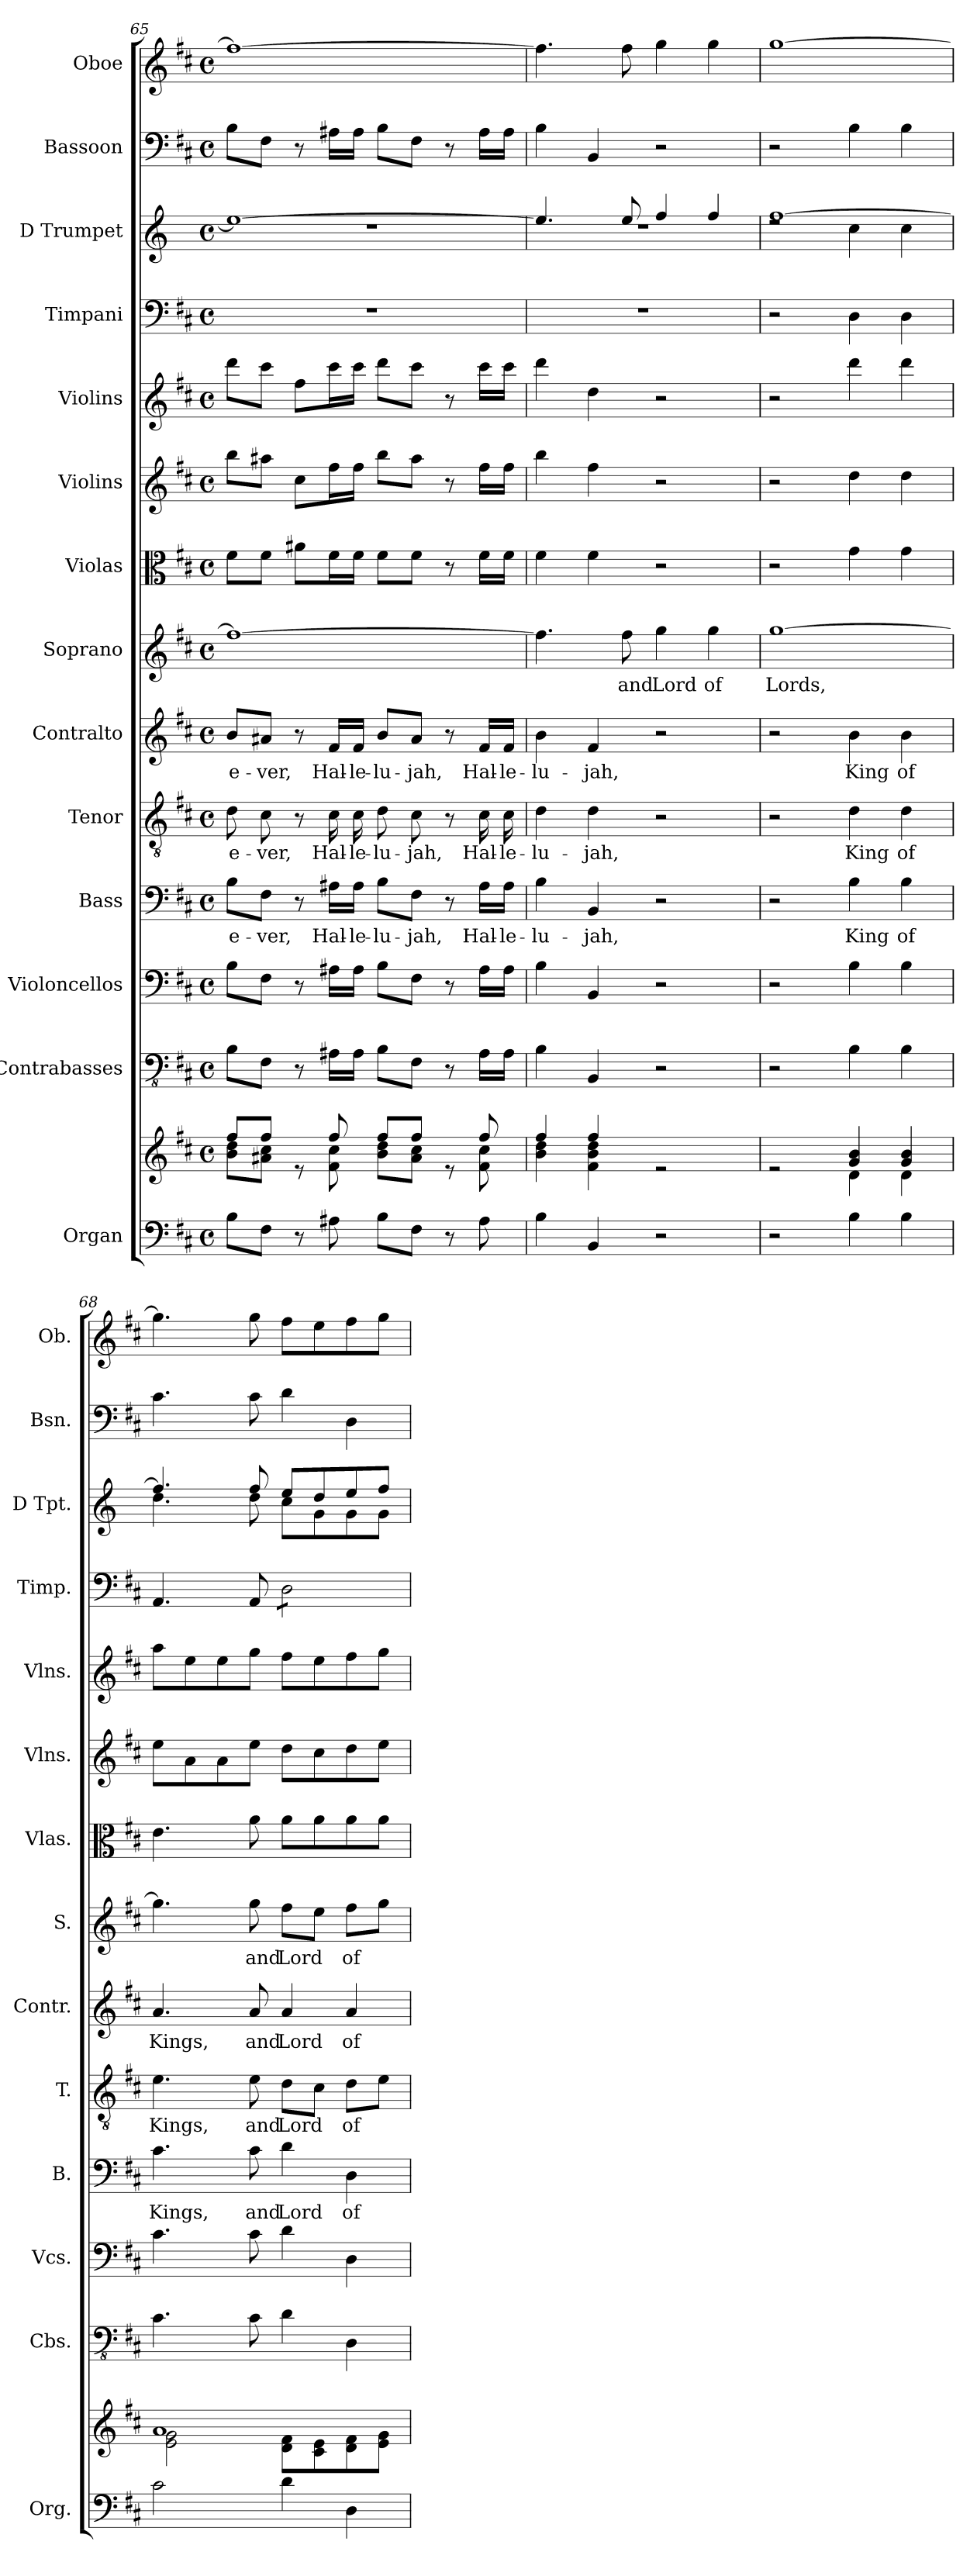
**kern	**kern	**kern	**kern	**kern	**text	**kern	**text	**kern	**text	**kern	**text	**kern	**kern	**kern	**kern	**kern	**kern	**kern
*part14	*part14	*part13	*part12	*part11	*part11	*part10	*part10	*part9	*part9	*part8	*part8	*part7	*part6	*part5	*part4	*part3	*part2	*part1
*staff15	*staff14	*staff13	*staff12	*staff11	*staff11	*staff10	*staff10	*staff9	*staff9	*staff8	*staff8	*staff7	*staff6	*staff5	*staff4	*staff3	*staff2	*staff1
*I"Organ	*	*I"Contrabasses	*I"Violoncellos	*I"Bass	*	*I"Tenor	*	*I"Contralto	*	*I"Soprano	*	*I"Violas	*I"Violins	*I"Violins	*I"Timpani	*I"D Trumpet	*I"Bassoon	*I"Oboe
*I'Org.	*	*I'Cbs.	*I'Vcs.	*I'B.	*	*I'T.	*	*I'Contr.	*	*I'S.	*	*I'Vlas.	*I'Vlns.	*I'Vlns.	*I'Timp.	*I'D Tpt.	*I'Bsn.	*I'Ob.
*clefF4	*clefG2	*clefFv4	*clefF4	*clefF4	*	*clefGv2	*	*clefG2	*	*clefG2	*	*clefC3	*clefG2	*clefG2	*clefF4	*clefG2	*clefF4	*clefG2
*	*	*	*	*	*	*	*	*	*	*	*	*	*	*	*	*ITrd-1c-2	*	*
*k[f#c#]	*k[f#c#]	*k[f#c#]	*k[f#c#]	*k[f#c#]	*	*k[f#c#]	*	*k[f#c#]	*	*k[f#c#]	*	*k[f#c#]	*k[f#c#]	*k[f#c#]	*k[f#c#]	*k[f#c#]	*k[f#c#]	*k[f#c#]
*M4/4	*M4/4	*M4/4	*M4/4	*M4/4	*	*M4/4	*	*M4/4	*	*M4/4	*	*M4/4	*M4/4	*M4/4	*M4/4	*M4/4	*M4/4	*M4/4
*met(c)	*met(c)	*met(c)	*met(c)	*met(c)	*	*met(c)	*	*met(c)	*	*met(c)	*	*met(c)	*met(c)	*met(c)	*met(c)	*met(c)	*met(c)	*met(c)
=65	=65	=65	=65	=65	=65	=65	=65	=65	=65	=65	=65	=65	=65	=65	=65	=65	=65	=65
*	*^	*	*	*	*	*	*	*	*	*	*	*	*	*	*	*^	*	*
8B\L	8ff#/L	8b\ 8dd\L	8BB\L	8B\L	8B\L	e-	8d\	e-	8b/L	e-	1ff#_	.	8f#\L	8bb\L	8ddd\L	1r	1ff#_	1rdd	8B\L	1ff#_
8F#\J	8ff#/J	8a#X\ 8cc#\J	8FF#\J	8F#\J	8F#\J	-ver,	8c#\	-ver,	8a#X/J	-ver,	.	.	8f#\J	8aa#X\J	8ccc#\J	.	.	.	8F#\J	.
8r	8re	8ryy	8r	8r	8r	.	8r	.	8r	.	.	.	8a#X\L	8cc#\L	8ff#\L	.	.	.	8r	.
8A#X\	8ff#/	8f#\ 8cc#\	16AA#X\LL	16A#X\LL	16A#X\LL	Hal-	16c#\	Hal-	16f#/LL	Hal-	.	.	16f#\L	16ff#\L	16ccc#\L	.	.	.	16A#X\LL	.
.	.	.	16AA#\JJ	16A#\JJ	16A#\JJ	-le-	16c#\	-le-	16f#/JJ	-le-	.	.	16f#\JJ	16ff#\JJ	16ccc#\JJ	.	.	.	16A#\JJ	.
8B\L	8ff#/L	8b\ 8dd\L	8BB\L	8B\L	8B\L	-lu-	8d\	-lu-	8b/L	-lu-	.	.	8f#\L	8bb\L	8ddd\L	.	.	.	8B\L	.
8F#\J	8ff#/J	8a#\ 8cc#\J	8FF#\J	8F#\J	8F#\J	-jah,	8c#\	-jah,	8a#/J	-jah,	.	.	8f#\J	8aa#\J	8ccc#\J	.	.	.	8F#\J	.
8r	8re	8ryy	8r	8r	8r	.	8r	.	8r	.	.	.	8r	8r	8r	.	.	.	8r	.
8A#\	8ff#/	8f#\ 8cc#\	16AA#\LL	16A#\LL	16A#\LL	Hal-	16c#\	Hal-	16f#/LL	Hal-	.	.	16f#\LL	16ff#\LL	16ccc#\LL	.	.	.	16A#\LL	.
.	.	.	16AA#\JJ	16A#\JJ	16A#\JJ	-le-	16c#\	-le-	16f#/JJ	-le-	.	.	16f#\JJ	16ff#\JJ	16ccc#\JJ	.	.	.	16A#\JJ	.
!!LO:PB:g=z
=66	=66	=66	=66	=66	=66	=66	=66	=66	=66	=66	=66	=66	=66	=66	=66	=66	=66	=66	=66	=66
4B\	4ff#/	4b\ 4dd\	4BB\	4B\	4B\	-lu-	4d\	-lu-	4b\	-lu-	4.ff#\]	.	4f#\	4bb\	4ddd\	1r	4.ff#/]	1rdd	4B\	4.ff#\]
4BB/	4ff#/	4f#\ 4b\ 4dd\	4BBB/	4BB/	4BB/	-jah,	4d\	-jah,	4f#/	-jah,	.	.	4f#\	4ff#\	4dd\	.	.	.	4BB/	.
.	.	.	.	.	.	.	.	.	.	.	8ff#\	and	.	.	.	.	8ff#/	.	.	8ff#\
2r	2re	2ryy	2r	2r	2r	.	2r	.	2r	.	4gg\	Lord	2r	2r	2r	.	4gg/	.	2r	4gg\
.	.	.	.	.	.	.	.	.	.	.	4gg\	of	.	.	.	.	4gg/	.	.	4gg\
=67	=67	=67	=67	=67	=67	=67	=67	=67	=67	=67	=67	=67	=67	=67	=67	=67	=67	=67	=67	=67
2r	2re	2ryy	2r	2r	2r	.	2r	.	2r	.	[1gg	Lords,	2r	2r	2r	2r	[1gg	2rdd	2r	[1gg
4B\	4g/ 4b/	4d\	4BB\	4B\	4B\	King	4d\	King	4b\	King	.	.	4g\	4dd\	4ddd\	4D\	.	4dd\	4B\	.
4B\	4g/ 4b/	4d\	4BB\	4B\	4B\	of	4d\	of	4b\	of	.	.	4g\	4dd\	4ddd\	4D\	.	4dd\	4B\	.
=68	=68	=68	=68	=68	=68	=68	=68	=68	=68	=68	=68	=68	=68	=68	=68	=68	=68	=68	=68	=68
2c#\	1a	2e\ 2g\	4.C#\	4.c#\	4.c#\	Kings,	4.e\	Kings,	4.a/	Kings,	4.gg\]	.	4.e\	8ee\L	8aa\L	4.AA/	4.gg/]	4.ee\	4.c#\	4.gg\]
.	.	.	.	.	.	.	.	.	.	.	.	.	.	8a\	8ee\	.	.	.	.	.
.	.	.	.	.	.	.	.	.	.	.	.	.	.	8a\	8ee\	.	.	.	.	.
.	.	.	8C#\	8c#\	8c#\	and	8e\	and	8a/	and	8gg\	and	8a\	8ee\J	8gg\J	8AA/	8gg/	8ee\	8c#\	8gg\
*	*	*	*	*	*	*	*	*	*	*	*	*	*	*	*	*tremolo	*	*	*	*
4d\	.	8d\ 8f#\L	4D\	4d\	4d\	Lord	8d\L	Lord	4a/	Lord	8ff#\L	Lord	8a\L	8dd\L	8ff#\L	8D\L	8ff#/L	8dd\L	4d\	8ff#\L
.	.	8c#\ 8e\	.	.	.	.	8c#\J	.	.	.	8ee\J	.	8a\	8cc#\	8ee\	8D\	8ee/	8a\	.	8ee\
4D\	.	8d\ 8f#\	4DD\	4D\	4D\	of	8d\L	of	4a/	of	8ff#\L	of	8a\	8dd\	8ff#\	8D\	8ff#/	8a\	4D\	8ff#\
.	.	8e\ 8g\J	.	.	.	.	8e\J	.	.	.	8gg\J	.	8a\J	8ee\J	8gg\J	8D\J	8gg/J	8a\J	.	8gg\J
*	*	*	*	*	*	*	*	*	*	*	*	*	*	*	*	*Xtremolo	*	*	*	*
*	*v	*v	*	*	*	*	*	*	*	*	*	*	*	*	*	*	*v	*v	*	*
=	=	=	=	=	=	=	=	=	=	=	=	=	=	=	=	=	=	=
*-	*-	*-	*-	*-	*-	*-	*-	*-	*-	*-	*-	*-	*-	*-	*-	*-	*-	*-
